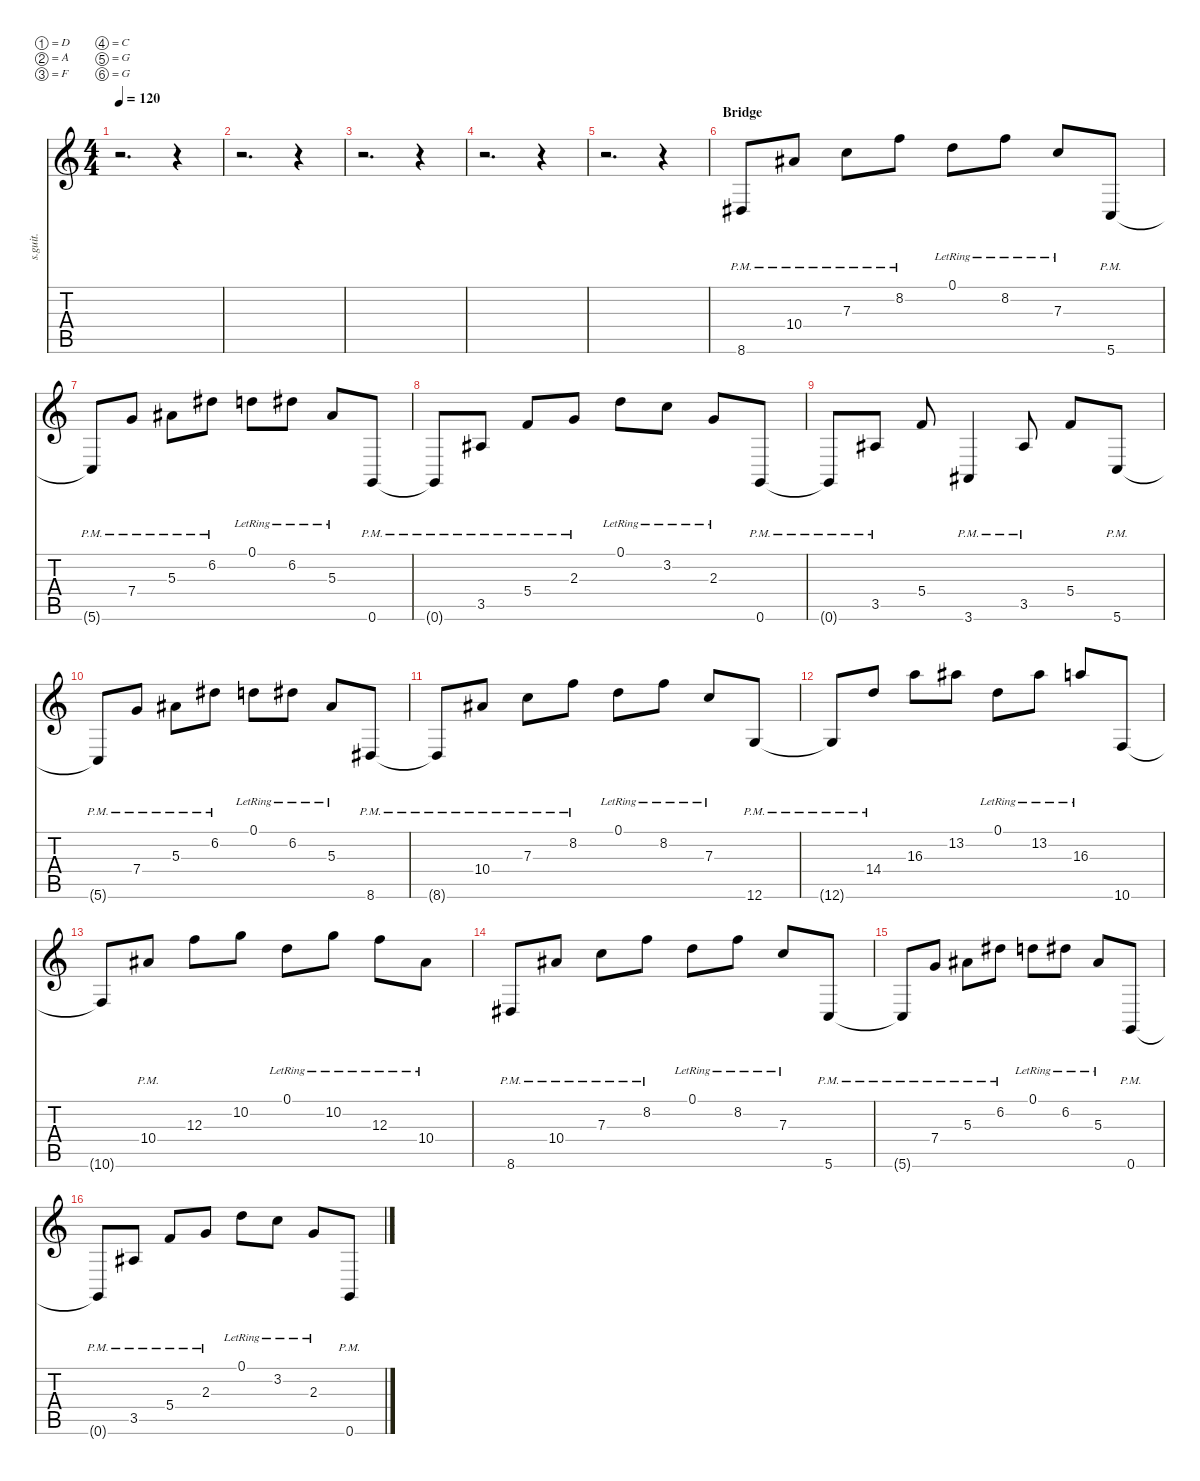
\defaultSystemsLayout 4
\hideDynamics
\bracketExtendMode nobrackets
\track ("Rythm Guitar 2" "s.guit.") {instrument distortionguitar}
\staff {score tabs}
\tuning (D4 A3 F3 C3 G2 G1)
\ts (4 4)
\tempo 120
\clef g2
\ks c
r.2{d dy f} r.4 |
r.2{d} r.4 |
r.2{d} r.4 |
r.2{d} r.4 |
r.2{d} r.4 |
\section ("" "Bridge")
8.6{pm acc #}.8{lyrics (0 "") lyrics (1 "") lyrics (2 "") lyrics (3 "") lyrics (4 "")} 10.4{pm acc #}.8{lyrics (0 "") lyrics (1 "") lyrics (2 "") lyrics (3 "") lyrics (4 "")} 7.3{pm}.8{lyrics (0 "") lyrics (1 "") lyrics (2 "") lyrics (3 "") lyrics (4 "")} 8.2{pm}.8{lyrics (0 "") lyrics (1 "") lyrics (2 "") lyrics (3 "") lyrics (4 "")} 0.1{lr}.8{lyrics (0 "") lyrics (1 "") lyrics (2 "") lyrics (3 "") lyrics (4 "")} 8.2{lr}.8{lyrics (0 "") lyrics (1 "") lyrics (2 "") lyrics (3 "") lyrics (4 "")} 7.3{lr}.8{lyrics (0 "") lyrics (1 "") lyrics (2 "") lyrics (3 "") lyrics (4 "")} 5.6{pm}.8{lyrics (0 "") lyrics (1 "") lyrics (2 "") lyrics (3 "") lyrics (4 "")} |
5.6{pm t}.8{lyrics (0 "") lyrics (1 "") lyrics (2 "") lyrics (3 "") lyrics (4 "")} 7.4{pm}.8{lyrics (0 "") lyrics (1 "") lyrics (2 "") lyrics (3 "") lyrics (4 "")} 5.3{pm acc #}.8{lyrics (0 "") lyrics (1 "") lyrics (2 "") lyrics (3 "") lyrics (4 "")} 6.2{pm acc #}.8{lyrics (0 "") lyrics (1 "") lyrics (2 "") lyrics (3 "") lyrics (4 "")} 0.1{lr}.8{lyrics (0 "") lyrics (1 "") lyrics (2 "") lyrics (3 "") lyrics (4 "")} 6.2{lr acc #}.8{lyrics (0 "") lyrics (1 "") lyrics (2 "") lyrics (3 "") lyrics (4 "")} 5.3{lr acc #}.8{lyrics (0 "") lyrics (1 "") lyrics (2 "") lyrics (3 "") lyrics (4 "")} 0.6{pm}.8{lyrics (0 "") lyrics (1 "") lyrics (2 "") lyrics (3 "") lyrics (4 "")} |
0.6{pm t}.8{lyrics (0 "") lyrics (1 "") lyrics (2 "") lyrics (3 "") lyrics (4 "")} 3.5{pm acc #}.8{lyrics (0 "") lyrics (1 "") lyrics (2 "") lyrics (3 "") lyrics (4 "")} 5.4{pm}.8{lyrics (0 "") lyrics (1 "") lyrics (2 "") lyrics (3 "") lyrics (4 "")} 2.3{pm}.8{lyrics (0 "") lyrics (1 "") lyrics (2 "") lyrics (3 "") lyrics (4 "")} 0.1{lr}.8{lyrics (0 "") lyrics (1 "") lyrics (2 "") lyrics (3 "") lyrics (4 "")} 3.2{lr}.8{lyrics (0 "") lyrics (1 "") lyrics (2 "") lyrics (3 "") lyrics (4 "")} 2.3{lr}.8{lyrics (0 "") lyrics (1 "") lyrics (2 "") lyrics (3 "") lyrics (4 "")} 0.6{pm}.8{lyrics (0 "") lyrics (1 "") lyrics (2 "") lyrics (3 "") lyrics (4 "")} |
0.6{pm t}.8{lyrics (0 "") lyrics (1 "") lyrics (2 "") lyrics (3 "") lyrics (4 "")} 3.5{pm acc #}.8{lyrics (0 "") lyrics (1 "") lyrics (2 "") lyrics (3 "") lyrics (4 "") dy mf} 5.4.8{lyrics (0 "") lyrics (1 "") lyrics (2 "") lyrics (3 "") lyrics (4 "")} 3.6{pm acc #}.4{lyrics (0 "") lyrics (1 "") lyrics (2 "") lyrics (3 "") lyrics (4 "")} 3.5{pm acc #}.8{lyrics (0 "") lyrics (1 "") lyrics (2 "") lyrics (3 "") lyrics (4 "")} 5.4.8{lyrics (0 "") lyrics (1 "") lyrics (2 "") lyrics (3 "") lyrics (4 "")} 5.6{pm}.8{lyrics (0 "") lyrics (1 "") lyrics (2 "") lyrics (3 "") lyrics (4 "")} |
5.6{pm t}.8{lyrics (0 "") lyrics (1 "") lyrics (2 "") lyrics (3 "") lyrics (4 "") dy f} 7.4{pm}.8{lyrics (0 "") lyrics (1 "") lyrics (2 "") lyrics (3 "") lyrics (4 "")} 5.3{pm acc #}.8{lyrics (0 "") lyrics (1 "") lyrics (2 "") lyrics (3 "") lyrics (4 "")} 6.2{pm acc #}.8{lyrics (0 "") lyrics (1 "") lyrics (2 "") lyrics (3 "") lyrics (4 "")} 0.1{lr}.8{lyrics (0 "") lyrics (1 "") lyrics (2 "") lyrics (3 "") lyrics (4 "")} 6.2{lr acc #}.8{lyrics (0 "") lyrics (1 "") lyrics (2 "") lyrics (3 "") lyrics (4 "")} 5.3{lr acc #}.8{lyrics (0 "") lyrics (1 "") lyrics (2 "") lyrics (3 "") lyrics (4 "")} 8.6{pm acc #}.8{lyrics (0 "") lyrics (1 "") lyrics (2 "") lyrics (3 "") lyrics (4 "")} |
8.6{pm t acc #}.8{lyrics (0 "") lyrics (1 "") lyrics (2 "") lyrics (3 "") lyrics (4 "")} 10.4{pm acc #}.8{lyrics (0 "") lyrics (1 "") lyrics (2 "") lyrics (3 "") lyrics (4 "")} 7.3{pm}.8{lyrics (0 "") lyrics (1 "") lyrics (2 "") lyrics (3 "") lyrics (4 "")} 8.2{pm}.8{lyrics (0 "") lyrics (1 "") lyrics (2 "") lyrics (3 "") lyrics (4 "")} 0.1{lr}.8{lyrics (0 "") lyrics (1 "") lyrics (2 "") lyrics (3 "") lyrics (4 "")} 8.2{lr}.8{lyrics (0 "") lyrics (1 "") lyrics (2 "") lyrics (3 "") lyrics (4 "")} 7.3{lr}.8{lyrics (0 "") lyrics (1 "") lyrics (2 "") lyrics (3 "") lyrics (4 "")} 12.6{pm}.8{lyrics (0 "") lyrics (1 "") lyrics (2 "") lyrics (3 "") lyrics (4 "")} |
12.6{pm t}.8{lyrics (0 "") lyrics (1 "") lyrics (2 "") lyrics (3 "") lyrics (4 "")} 14.4{pm}.8{lyrics (0 "") lyrics (1 "") lyrics (2 "") lyrics (3 "") lyrics (4 "")} 16.3.8{lyrics (0 "") lyrics (1 "") lyrics (2 "") lyrics (3 "") lyrics (4 "")} 13.2{acc #}.8{lyrics (0 "") lyrics (1 "") lyrics (2 "") lyrics (3 "") lyrics (4 "")} 0.1{lr}.8{lyrics (0 "") lyrics (1 "") lyrics (2 "") lyrics (3 "") lyrics (4 "")} 13.2{lr acc #}.8{lyrics (0 "") lyrics (1 "") lyrics (2 "") lyrics (3 "") lyrics (4 "")} 16.3{lr}.8{lyrics (0 "") lyrics (1 "") lyrics (2 "") lyrics (3 "") lyrics (4 "")} 10.6.8{lyrics (0 "") lyrics (1 "") lyrics (2 "") lyrics (3 "") lyrics (4 "")} |
10.6{t}.8{lyrics (0 "") lyrics (1 "") lyrics (2 "") lyrics (3 "") lyrics (4 "")} 10.4{pm acc #}.8{lyrics (0 "") lyrics (1 "") lyrics (2 "") lyrics (3 "") lyrics (4 "")} 12.3.8{lyrics (0 "") lyrics (1 "") lyrics (2 "") lyrics (3 "") lyrics (4 "")} 10.2.8{lyrics (0 "") lyrics (1 "") lyrics (2 "") lyrics (3 "") lyrics (4 "")} 0.1{lr}.8{lyrics (0 "") lyrics (1 "") lyrics (2 "") lyrics (3 "") lyrics (4 "")} 10.2{lr}.8{lyrics (0 "") lyrics (1 "") lyrics (2 "") lyrics (3 "") lyrics (4 "")} 12.3{lr}.8{lyrics (0 "") lyrics (1 "") lyrics (2 "") lyrics (3 "") lyrics (4 "")} 10.4{lr acc #}.8{lyrics (0 "") lyrics (1 "") lyrics (2 "") lyrics (3 "") lyrics (4 "")} |
8.6{pm acc #}.8{lyrics (0 "") lyrics (1 "") lyrics (2 "") lyrics (3 "") lyrics (4 "")} 10.4{pm acc #}.8{lyrics (0 "") lyrics (1 "") lyrics (2 "") lyrics (3 "") lyrics (4 "")} 7.3{pm}.8{lyrics (0 "") lyrics (1 "") lyrics (2 "") lyrics (3 "") lyrics (4 "")} 8.2{pm}.8{lyrics (0 "") lyrics (1 "") lyrics (2 "") lyrics (3 "") lyrics (4 "")} 0.1{lr}.8{lyrics (0 "") lyrics (1 "") lyrics (2 "") lyrics (3 "") lyrics (4 "")} 8.2{lr}.8{lyrics (0 "") lyrics (1 "") lyrics (2 "") lyrics (3 "") lyrics (4 "")} 7.3{lr}.8{lyrics (0 "") lyrics (1 "") lyrics (2 "") lyrics (3 "") lyrics (4 "")} 5.6{pm}.8{lyrics (0 "") lyrics (1 "") lyrics (2 "") lyrics (3 "") lyrics (4 "")} |
5.6{pm t}.8{lyrics (0 "") lyrics (1 "") lyrics (2 "") lyrics (3 "") lyrics (4 "")} 7.4{pm}.8{lyrics (0 "") lyrics (1 "") lyrics (2 "") lyrics (3 "") lyrics (4 "")} 5.3{pm acc #}.8{lyrics (0 "") lyrics (1 "") lyrics (2 "") lyrics (3 "") lyrics (4 "")} 6.2{pm acc #}.8{lyrics (0 "") lyrics (1 "") lyrics (2 "") lyrics (3 "") lyrics (4 "")} 0.1{lr}.8{lyrics (0 "") lyrics (1 "") lyrics (2 "") lyrics (3 "") lyrics (4 "")} 6.2{lr acc #}.8{lyrics (0 "") lyrics (1 "") lyrics (2 "") lyrics (3 "") lyrics (4 "")} 5.3{lr acc #}.8{lyrics (0 "") lyrics (1 "") lyrics (2 "") lyrics (3 "") lyrics (4 "")} 0.6{pm}.8{lyrics (0 "") lyrics (1 "") lyrics (2 "") lyrics (3 "") lyrics (4 "")} |
0.6{pm t}.8{lyrics (0 "") lyrics (1 "") lyrics (2 "") lyrics (3 "") lyrics (4 "")} 3.5{pm acc #}.8{lyrics (0 "") lyrics (1 "") lyrics (2 "") lyrics (3 "") lyrics (4 "")} 5.4{pm}.8{lyrics (0 "") lyrics (1 "") lyrics (2 "") lyrics (3 "") lyrics (4 "")} 2.3{pm}.8{lyrics (0 "") lyrics (1 "") lyrics (2 "") lyrics (3 "") lyrics (4 "")} 0.1{lr}.8{lyrics (0 "") lyrics (1 "") lyrics (2 "") lyrics (3 "") lyrics (4 "")} 3.2{lr}.8{lyrics (0 "") lyrics (1 "") lyrics (2 "") lyrics (3 "") lyrics (4 "")} 2.3{lr}.8{lyrics (0 "") lyrics (1 "") lyrics (2 "") lyrics (3 "") lyrics (4 "")} 0.6{pm}.8{lyrics (0 "") lyrics (1 "") lyrics (2 "") lyrics (3 "") lyrics (4 "")}
